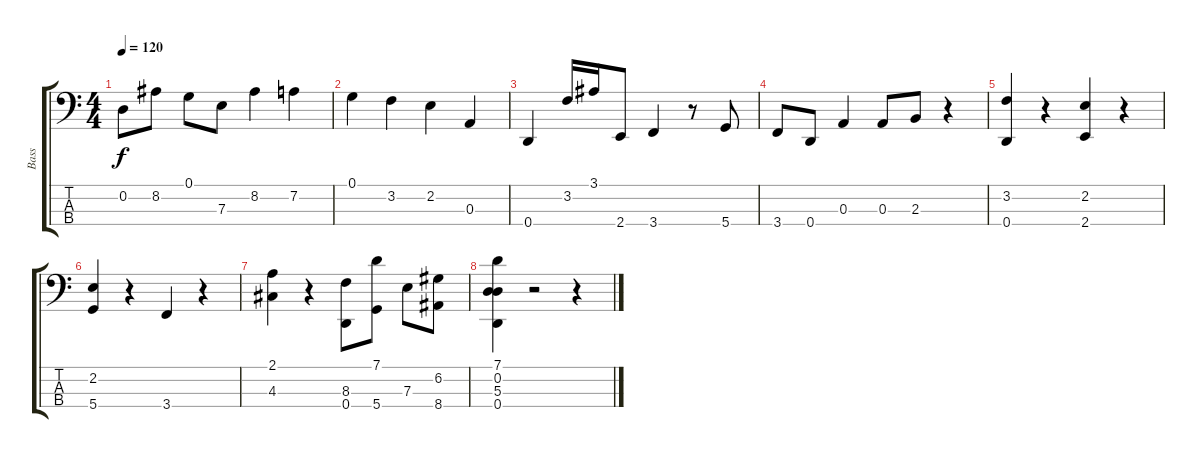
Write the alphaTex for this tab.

\track ("Bass" "Bass") {instrument electricbassfinger}
\staff {score tabs}
\tuning (G2 D2 A1 D1) {hide}
\ts (4 4)
\tempo 120
\clef f4
\ks c
0.2.8{dy f} 8.2.8 0.1.8 7.3.8 8.2.4 7.2.4 |
0.1.4 3.2.4 2.2.4 0.3.4 |
0.4.4 3.2.16 3.1.16 2.4.8 3.4.4 r.8 5.4.8 |
3.4.8 0.4.8 0.3.4 0.3.8 2.3.8 r.4 |
(3.2 0.4).4 r.4 (2.2 2.4).4 r.4 |
(2.2 5.4).4 r.4 3.4.4 r.4 |
(2.1 4.3).4 r.4 (8.3 0.4).8 (7.1 5.4).8 7.3.8 (6.2 8.4).8 |
(7.1 0.2 5.3 0.4).4 r.2 r.4
